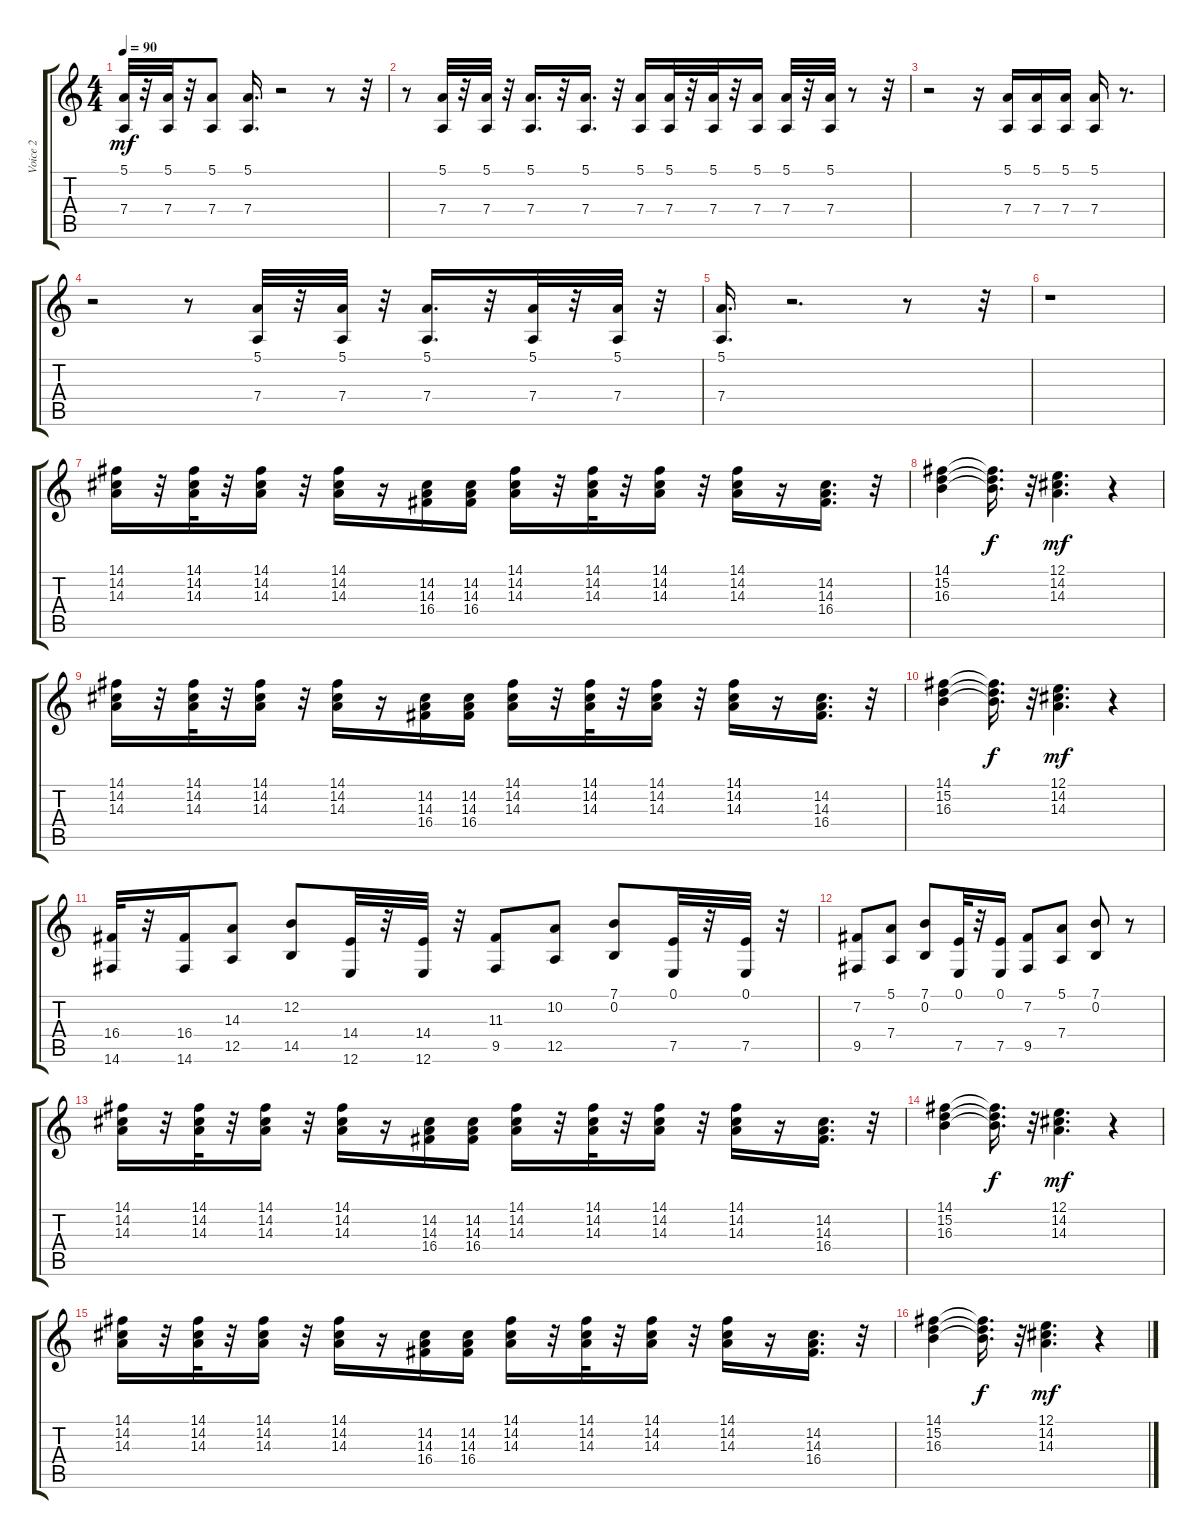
\track ("Voice 2" "Voice 2") {instrument voiceoohs}
\staff {score tabs}
\tuning (E4 B3 G3 D3 A2 E2) {hide}
\ts (4 4)
\tempo 90
\clef g2
\ks c
(5.1 7.4).32{dy mf} r.32 (5.1 7.4).32 r.32 (5.1 7.4).8 (5.1 7.4).16{d} r.2 r.8 r.32 |
r.8 (5.1 7.4).32 r.32 (5.1 7.4).32 r.32 (5.1 7.4).16{d} r.32 (5.1 7.4).16{d} r.32 (5.1 7.4).16 (5.1 7.4).32 r.32 (5.1 7.4).32 r.32 (5.1 7.4).16 (5.1 7.4).32 r.32 (5.1 7.4).32 r.8 r.32 |
r.2 r.16 (5.1 7.4).16 (5.1 7.4).16 (5.1 7.4).16 (5.1 7.4).16 r.8{d} |
r.2 r.8 (5.1 7.4).32 r.32 (5.1 7.4).32 r.32 (5.1 7.4).16{d} r.32 (5.1 7.4).32 r.32 (5.1 7.4).32 r.32 |
(5.1 7.4).16{d} r.2{d} r.8 r.32 |
r.1 |
(14.1 14.2 14.3).16 r.32 (14.1 14.2 14.3).32 r.32 (14.1 14.2 14.3).16 r.32 (14.1 14.2 14.3).16 r.16 (14.2 14.3 16.4).16 (14.2 14.3 16.4).16 (14.1 14.2 14.3).16 r.32 (14.1 14.2 14.3).32 r.32 (14.1 14.2 14.3).16 r.32 (14.1 14.2 14.3).16 r.16 (14.2 14.3 16.4).16{d} r.32 |
(14.1 15.2 16.3).4 (14.1{t} 15.2{t} 16.3{t}).16{d dy f} r.32 (12.1 14.2 14.3).4{d dy mf} r.4 |
(14.1 14.2 14.3).16 r.32 (14.1 14.2 14.3).32 r.32 (14.1 14.2 14.3).16 r.32 (14.1 14.2 14.3).16 r.16 (14.2 14.3 16.4).16 (14.2 14.3 16.4).16 (14.1 14.2 14.3).16 r.32 (14.1 14.2 14.3).32 r.32 (14.1 14.2 14.3).16 r.32 (14.1 14.2 14.3).16 r.16 (14.2 14.3 16.4).16{d} r.32 |
(14.1 15.2 16.3).4 (14.1{t} 15.2{t} 16.3{t}).16{d dy f} r.32 (12.1 14.2 14.3).4{d dy mf} r.4 |
(16.4 14.6).32 r.32 (16.4 14.6).16 (14.3 12.5).8 (12.2 14.5).8 (14.4 12.6).32 r.32 (14.4 12.6).32 r.32 (11.3 9.5).8 (10.2 12.5).8 (7.1 0.2).8 (0.1 7.5).32 r.32 (0.1 7.5).32 r.32 |
(7.2 9.5).8 (5.1 7.4).8 (7.1 0.2).8 (0.1 7.5).32 r.32 (0.1 7.5).16 (7.2 9.5).8 (5.1 7.4).8 (7.1 0.2).8 r.8 |
(14.1 14.2 14.3).16 r.32 (14.1 14.2 14.3).32 r.32 (14.1 14.2 14.3).16 r.32 (14.1 14.2 14.3).16 r.16 (14.2 14.3 16.4).16 (14.2 14.3 16.4).16 (14.1 14.2 14.3).16 r.32 (14.1 14.2 14.3).32 r.32 (14.1 14.2 14.3).16 r.32 (14.1 14.2 14.3).16 r.16 (14.2 14.3 16.4).16{d} r.32 |
(14.1 15.2 16.3).4 (14.1{t} 15.2{t} 16.3{t}).16{d dy f} r.32 (12.1 14.2 14.3).4{d dy mf} r.4 |
(14.1 14.2 14.3).16 r.32 (14.1 14.2 14.3).32 r.32 (14.1 14.2 14.3).16 r.32 (14.1 14.2 14.3).16 r.16 (14.2 14.3 16.4).16 (14.2 14.3 16.4).16 (14.1 14.2 14.3).16 r.32 (14.1 14.2 14.3).32 r.32 (14.1 14.2 14.3).16 r.32 (14.1 14.2 14.3).16 r.16 (14.2 14.3 16.4).16{d} r.32 |
(14.1 15.2 16.3).4 (14.1{t} 15.2{t} 16.3{t}).16{d dy f} r.32 (12.1 14.2 14.3).4{d dy mf} r.4
